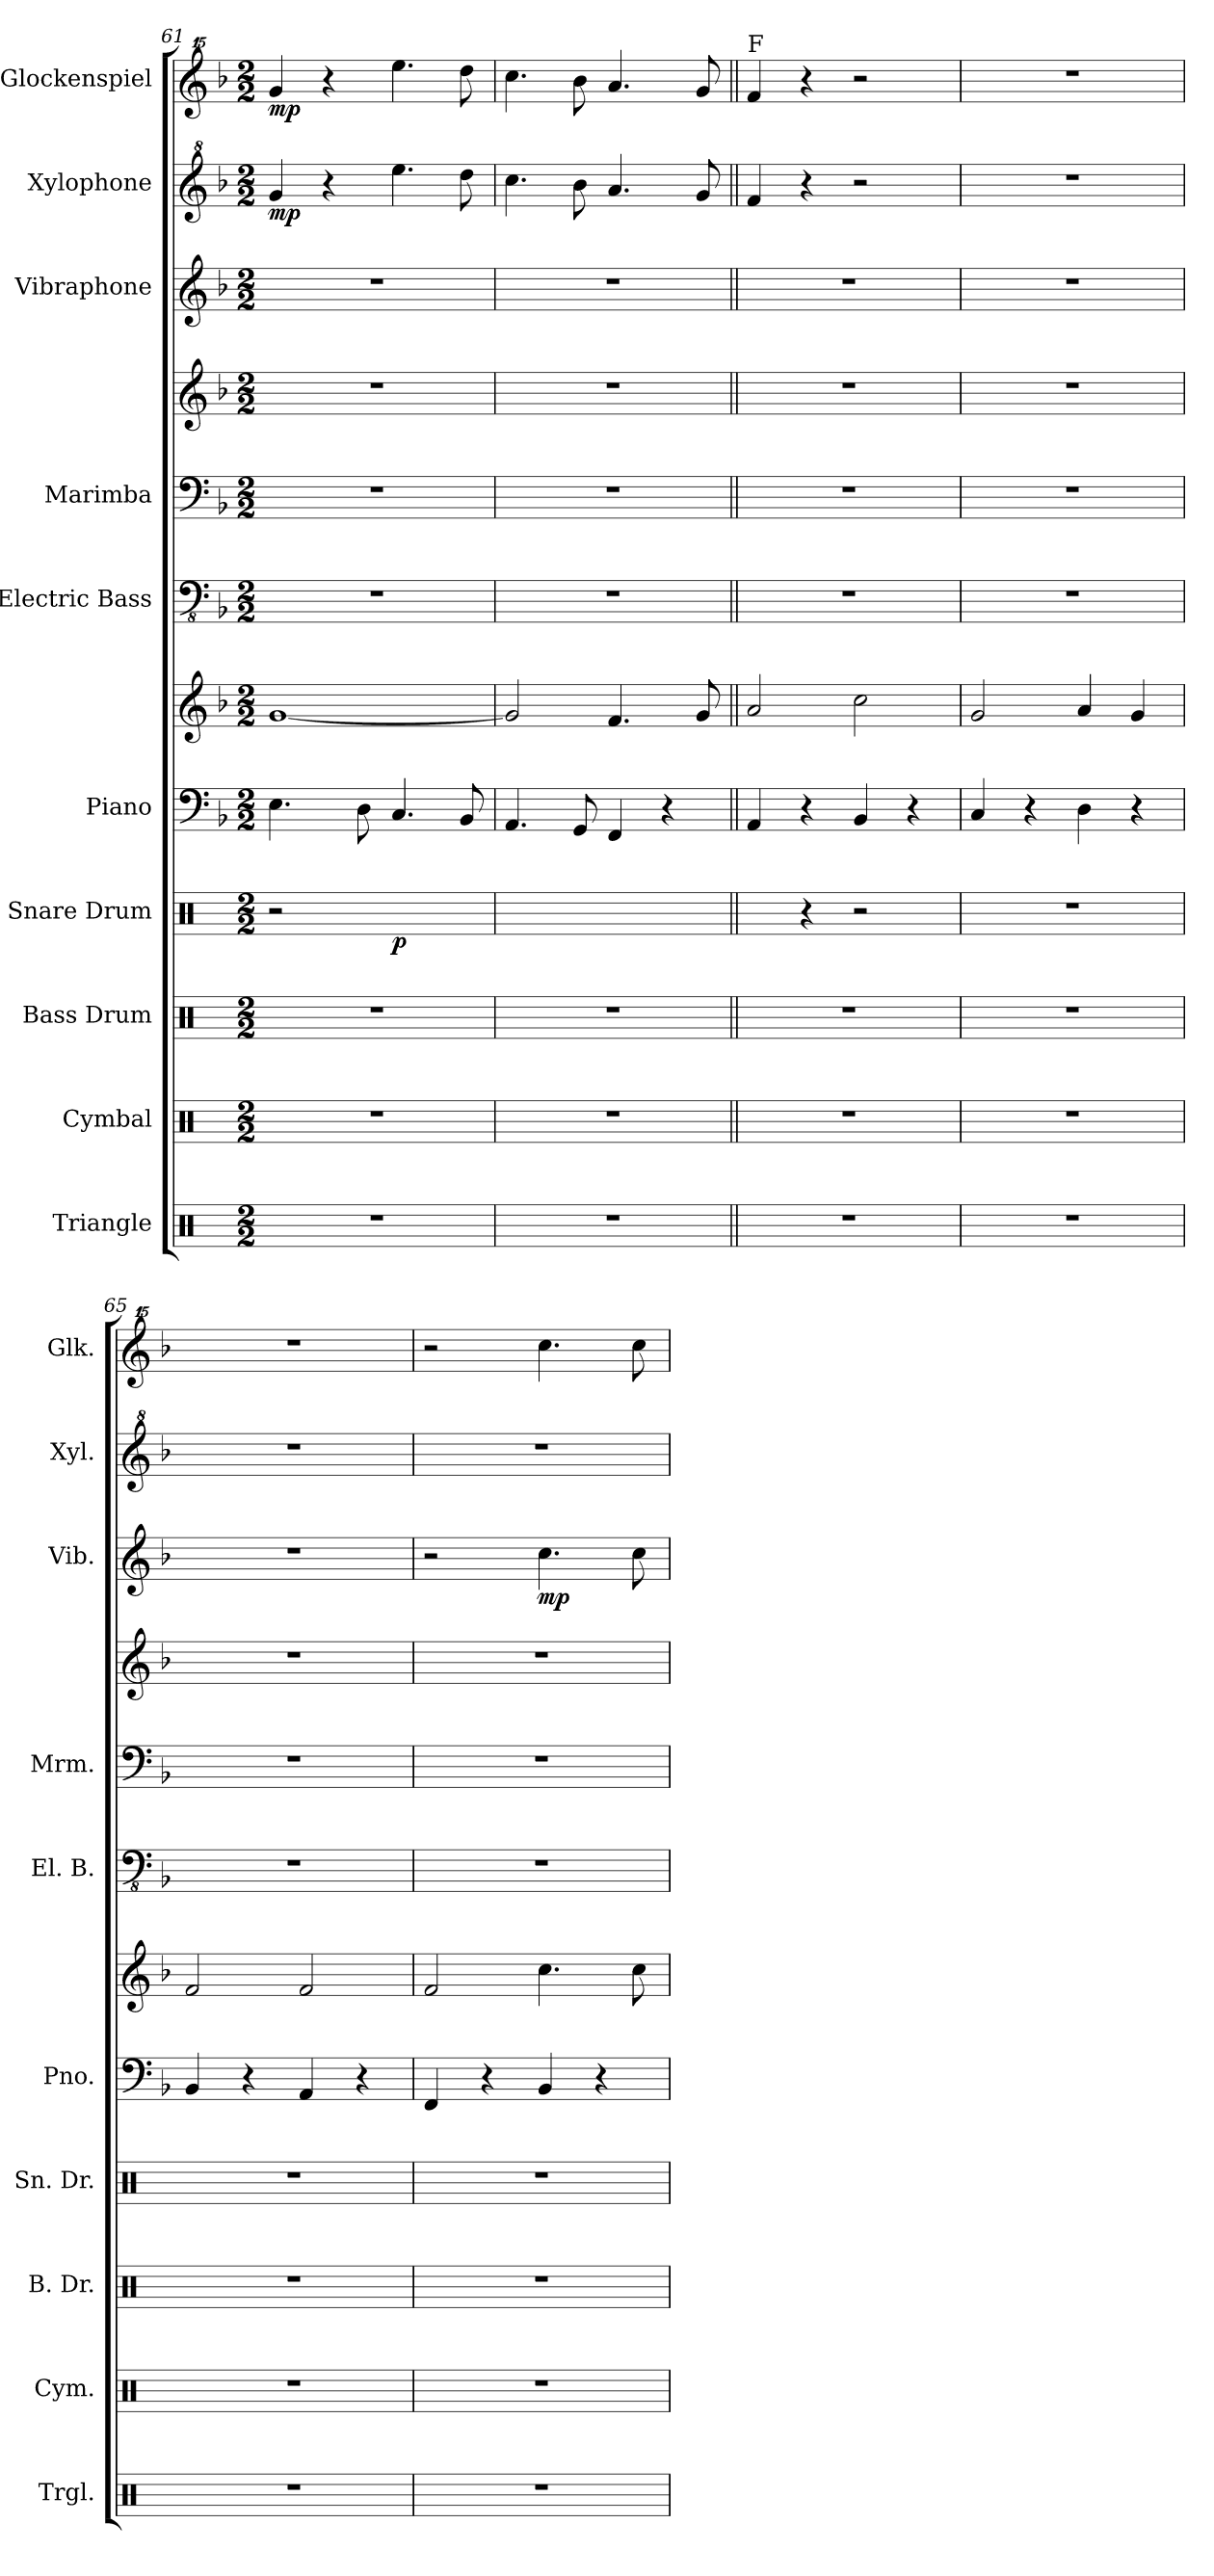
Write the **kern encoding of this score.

**kern	**kern	**kern	**kern	**dynam	**kern	**kern	**kern	**kern	**kern	**kern	**dynam	**kern	**dynam	**kern	**dynam
*part10	*part9	*part8	*part7	*part7	*part6	*part6	*part5	*part4	*part4	*part3	*part3	*part2	*part2	*part1	*part1
*staff12	*staff11	*staff10	*staff9	*staff9	*staff8	*staff7	*staff6	*staff5	*staff4	*staff3	*staff3	*staff2	*staff2	*staff1	*staff1
*I"Triangle	*I"Cymbal	*I"Bass Drum	*I"Snare Drum	*	*I"Piano	*	*I"Electric Bass	*I"Marimba	*	*I"Vibraphone	*	*I"Xylophone	*	*I"Glockenspiel	*
*I'Trgl.	*I'Cym.	*I'B. Dr.	*I'Sn. Dr.	*	*I'Pno.	*	*I'El. B.	*I'Mrm.	*	*I'Vib.	*	*I'Xyl.	*	*I'Glk.	*
*clefX	*clefX	*clefX	*clefX	*	*clefF4	*clefG2	*clefFv4	*clefF4	*clefG2	*clefG2	*	*clefG^2	*	*clefG^^2	*
*k[]	*k[]	*k[]	*k[]	*	*k[b-]	*k[b-]	*k[b-]	*k[b-]	*k[b-]	*k[b-]	*	*k[b-]	*	*k[b-]	*
*C:	*C:	*C:	*C:	*	*F:	*F:	*F:	*F:	*F:	*F:	*	*F:	*	*F:	*
*M2/2	*M2/2	*M2/2	*M2/2	*	*M2/2	*M2/2	*M2/2	*M2/2	*M2/2	*M2/2	*	*M2/2	*	*M2/2	*
=61	=61	=61	=61	=61	=61	=61	=61	=61	=61	=61	=61	=61	=61	=61	=61
!	!	!	!	!	!	!	!	!	!	!	!	!	!LO:DY:b	!	!LO:DY:b
1r	1r	1r	2r	.	4.E\	[1g	1r	1r	1r	1r	.	4gg/	mp	4ggg/	mp
.	.	.	.	.	.	.	.	.	.	.	.	4r	.	4r	.
.	.	.	.	.	8D\	.	.	.	.	.	.	.	.	.	.
!	!	!	!	!LO:DY:b	!	!	!	!	!	!	!	!	!	!	!
.	.	.	4.R/	p	4.C/	.	.	.	.	.	.	4.eee\	.	4.eeee\	.
.	.	.	8R/	.	8BB-/	.	.	.	.	.	.	8ddd\	.	8dddd\	.
=62	=62	=62	=62	=62	=62	=62	=62	=62	=62	=62	=62	=62	=62	=62	=62
1r	1r	1r	4.R/	.	4.AA/	2g/]	1r	1r	1r	1r	.	4.ccc\	.	4.cccc\	.
.	.	.	8R/	.	8GG/	.	.	.	.	.	.	8bb-\	.	8bbb-\	.
.	.	.	4.R/	.	4FF/	4.f/	.	.	.	.	.	4.aa/	.	4.aaa/	.
.	.	.	.	.	4r	.	.	.	.	.	.	.	.	.	.
.	.	.	8R/	.	.	8g/	.	.	.	.	.	8gg/	.	8ggg/	.
=63||	=63||	=63||	=63||	=63||	=63||	=63||	=63||	=63||	=63||	=63||	=63||	=63||	=63||	=63||	=63||
!	!	!	!	!	!	!	!	!	!	!	!	!	!	!LO:TX:a:t=F	!
1r	1r	1r	4R/	.	4AA/	2a/	1r	1r	1r	1r	.	4ff/	.	4fff/	.
.	.	.	4r	.	4r	.	.	.	.	.	.	4r	.	4r	.
.	.	.	2r	.	4BB-/	2cc\	.	.	.	.	.	2r	.	2r	.
.	.	.	.	.	4r	.	.	.	.	.	.	.	.	.	.
=64	=64	=64	=64	=64	=64	=64	=64	=64	=64	=64	=64	=64	=64	=64	=64
1r	1r	1r	1r	.	4C/	2g/	1r	1r	1r	1r	.	1r	.	1r	.
.	.	.	.	.	4r	.	.	.	.	.	.	.	.	.	.
.	.	.	.	.	4D\	4a/	.	.	.	.	.	.	.	.	.
.	.	.	.	.	4r	4g/	.	.	.	.	.	.	.	.	.
!!LO:PB:g=z
=65	=65	=65	=65	=65	=65	=65	=65	=65	=65	=65	=65	=65	=65	=65	=65
1r	1r	1r	1r	.	4BB-/	2f/	1r	1r	1r	1r	.	1r	.	1r	.
.	.	.	.	.	4r	.	.	.	.	.	.	.	.	.	.
.	.	.	.	.	4AA/	2f/	.	.	.	.	.	.	.	.	.
.	.	.	.	.	4r	.	.	.	.	.	.	.	.	.	.
=66	=66	=66	=66	=66	=66	=66	=66	=66	=66	=66	=66	=66	=66	=66	=66
1r	1r	1r	1r	.	4FF/	2f/	1r	1r	1r	2r	.	1r	.	2r	.
.	.	.	.	.	4r	.	.	.	.	.	.	.	.	.	.
!	!	!	!	!	!	!	!	!	!	!	!LO:DY:b	!	!	!	!
.	.	.	.	.	4BB-/	4.cc\	.	.	.	4.cc\	mp	.	.	4.cccc\	.
.	.	.	.	.	4r	.	.	.	.	.	.	.	.	.	.
.	.	.	.	.	.	8cc\	.	.	.	8cc\	.	.	.	8cccc\	.
=	=	=	=	=	=	=	=	=	=	=	=	=	=	=	=
*-	*-	*-	*-	*-	*-	*-	*-	*-	*-	*-	*-	*-	*-	*-	*-
